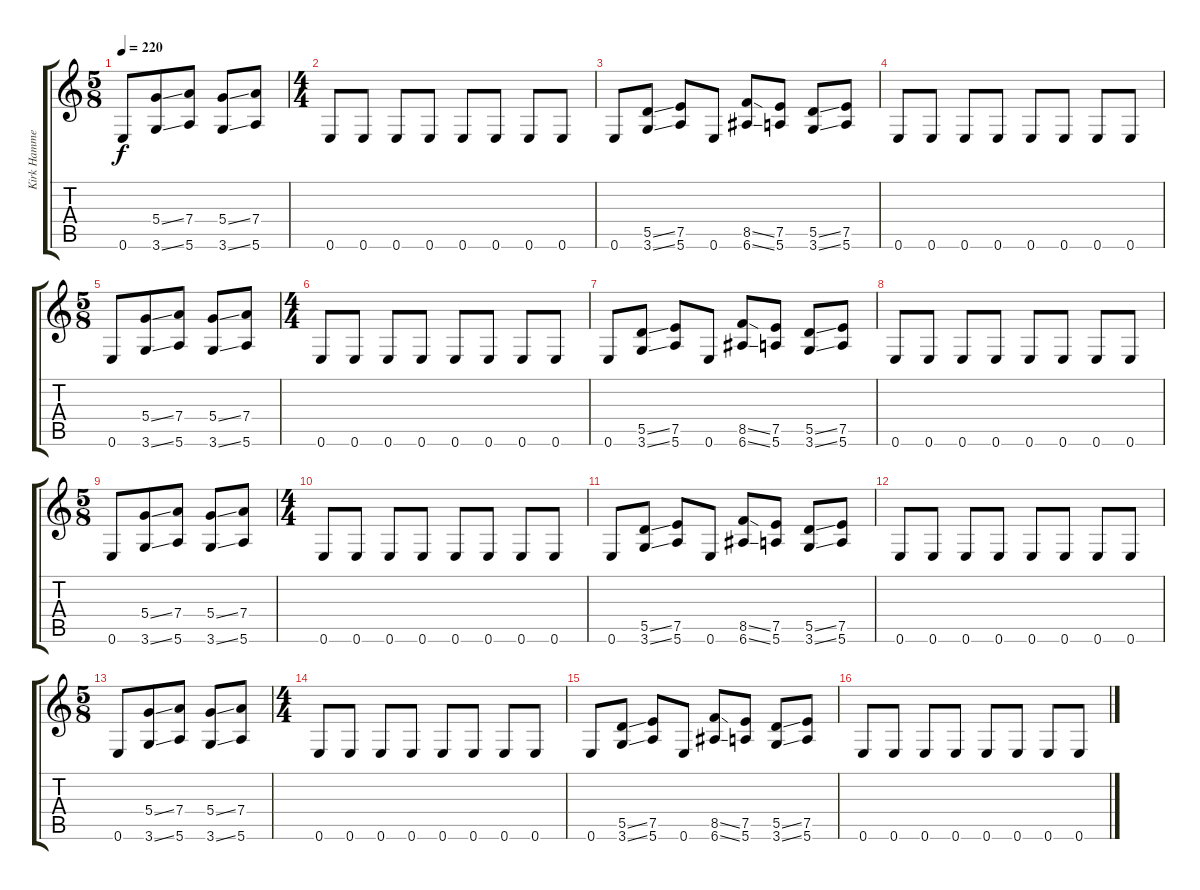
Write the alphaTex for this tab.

\track ("Kirk Hammett Distortion" "Kirk Hamme") {instrument distortionguitar}
\staff {score tabs}
\tuning (E4 B3 G3 D3 A2 E2) {hide}
\ts (5 8)
\tempo 220
\clef g2
\ks c
0.6.8{dy f} (5.4{ss} 3.6{ss}).8 (7.4 5.6).8 (5.4{ss} 3.6{ss}).8 (7.4 5.6).8 |
\ts (4 4)
0.6.8 0.6.8 0.6.8 0.6.8 0.6.8 0.6.8 0.6.8 0.6.8 |
0.6.8 (5.5{ss} 3.6{ss}).8 (7.5 5.6).8 0.6.8 (8.5{ss} 6.6{ss}).8 (7.5 5.6).8 (5.5{ss} 3.6{ss}).8 (7.5 5.6).8 |
0.6.8 0.6.8 0.6.8 0.6.8 0.6.8 0.6.8 0.6.8 0.6.8 |
\ts (5 8)
0.6.8 (5.4{ss} 3.6{ss}).8 (7.4 5.6).8 (5.4{ss} 3.6{ss}).8 (7.4 5.6).8 |
\ts (4 4)
0.6.8 0.6.8 0.6.8 0.6.8 0.6.8 0.6.8 0.6.8 0.6.8 |
0.6.8 (5.5{ss} 3.6{ss}).8 (7.5 5.6).8 0.6.8 (8.5{ss} 6.6{ss}).8 (7.5 5.6).8 (5.5{ss} 3.6{ss}).8 (7.5 5.6).8 |
0.6.8 0.6.8 0.6.8 0.6.8 0.6.8 0.6.8 0.6.8 0.6.8 |
\ts (5 8)
0.6.8 (5.4{ss} 3.6{ss}).8 (7.4 5.6).8 (5.4{ss} 3.6{ss}).8 (7.4 5.6).8 |
\ts (4 4)
0.6.8 0.6.8 0.6.8 0.6.8 0.6.8 0.6.8 0.6.8 0.6.8 |
0.6.8 (5.5{ss} 3.6{ss}).8 (7.5 5.6).8 0.6.8 (8.5{ss} 6.6{ss}).8 (7.5 5.6).8 (5.5{ss} 3.6{ss}).8 (7.5 5.6).8 |
0.6.8 0.6.8 0.6.8 0.6.8 0.6.8 0.6.8 0.6.8 0.6.8 |
\ts (5 8)
0.6.8 (5.4{ss} 3.6{ss}).8 (7.4 5.6).8 (5.4{ss} 3.6{ss}).8 (7.4 5.6).8 |
\ts (4 4)
0.6.8 0.6.8 0.6.8 0.6.8 0.6.8 0.6.8 0.6.8 0.6.8 |
0.6.8 (5.5{ss} 3.6{ss}).8 (7.5 5.6).8 0.6.8 (8.5{ss} 6.6{ss}).8 (7.5 5.6).8 (5.5{ss} 3.6{ss}).8 (7.5 5.6).8 |
0.6.8 0.6.8 0.6.8 0.6.8 0.6.8 0.6.8 0.6.8 0.6.8
